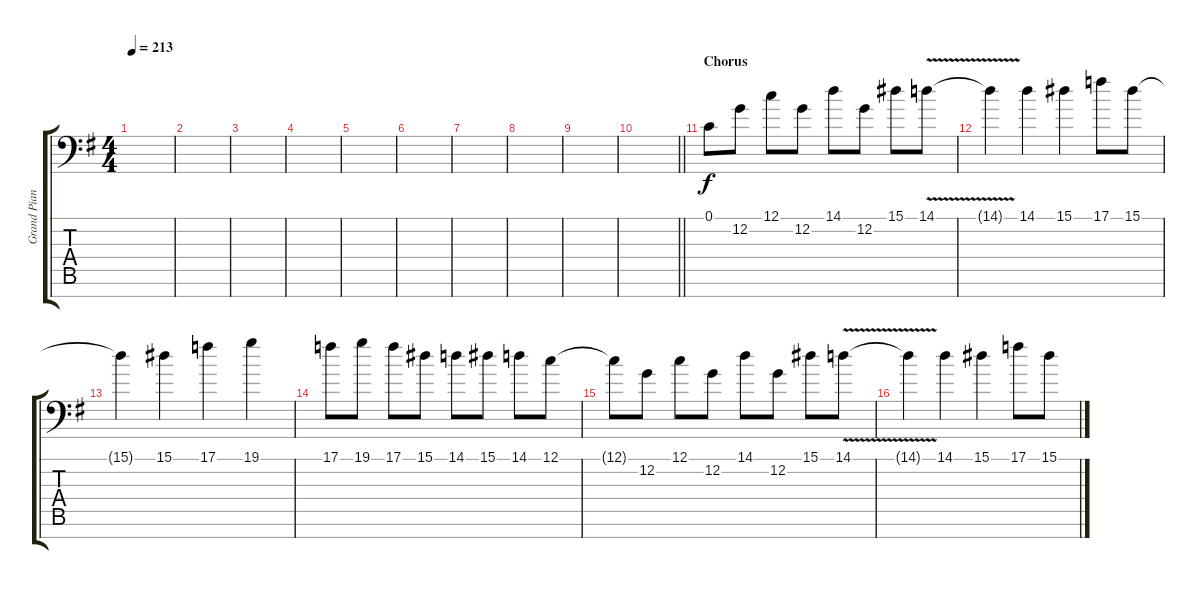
\track ("Grand Piano" "Grand Pian") {instrument electricgrandpiano}
\staff {score tabs}
\tuning (C4 G3 Eb3 Bb2 F2 C2 G1) {hide}
\ts (4 4)
\tempo 213
\clef f4
\ks eminor
|
|
|
|
|
|
|
|
|
\barLineRight lightlight
|
\section ("" "Chorus")
0.1.8 12.2.8 12.1.8 12.2.8 14.1.8 12.2.8 15.1.8 14.1{v}.8 |
14.1{t}.4 14.1.4 15.1.4 17.1.8 15.1.8 |
15.1{t}.4 15.1.4 17.1.4 19.1.4 |
17.1.8 19.1.8 17.1.8 15.1.8 14.1.8 15.1.8 14.1.8 12.1.8 |
12.1{t}.8 12.2.8 12.1.8 12.2.8 14.1.8 12.2.8 15.1.8 14.1{v}.8 |
14.1{t}.4 14.1.4 15.1.4 17.1.8 15.1.8
